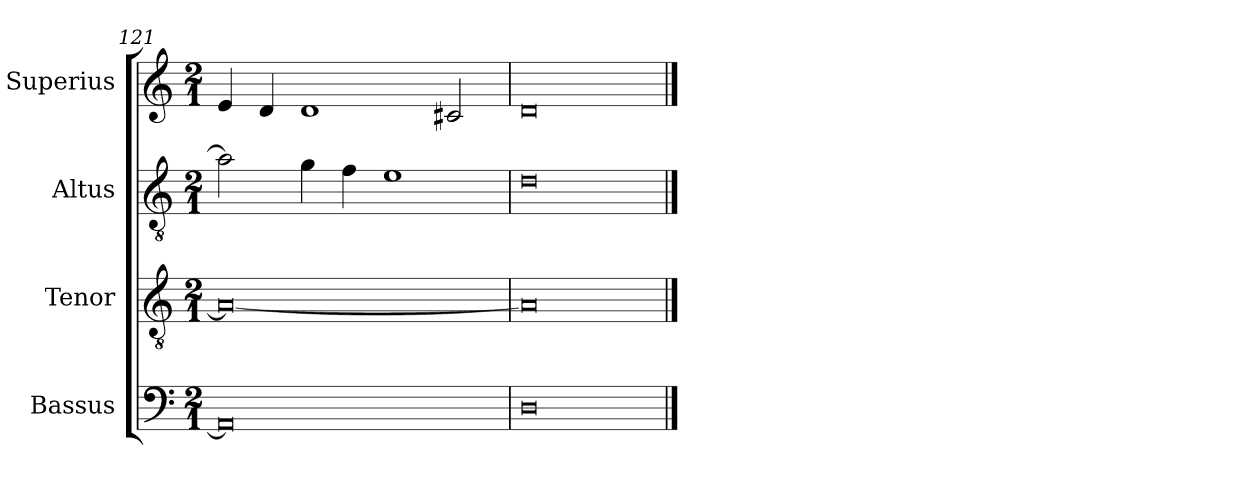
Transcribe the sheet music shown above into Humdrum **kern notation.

**kern	**kern	**kern	**kern
*part4	*part3	*part2	*part1
*staff4	*staff3	*staff2	*staff1
*I"Bassus	*I"Tenor	*I"Altus	*I"Superius
*I'B	*I'T	*I'A	*I'S
*clefF4	*clefGv2	*clefGv2	*clefG2
*k[]	*k[]	*k[]	*k[]
*M2/1	*M2/1	*M2/1	*M2/1
=121	=121	=121	=121
0AA]	0A_	2a\]	4e/
.	.	.	4d/
.	.	4g\	1d
.	.	4f\	.
.	.	1e	.
.	.	.	2c#X/
=122	=122	=122	=122
0D	0A]	0d	0d
==	==	==	==
*-	*-	*-	*-
